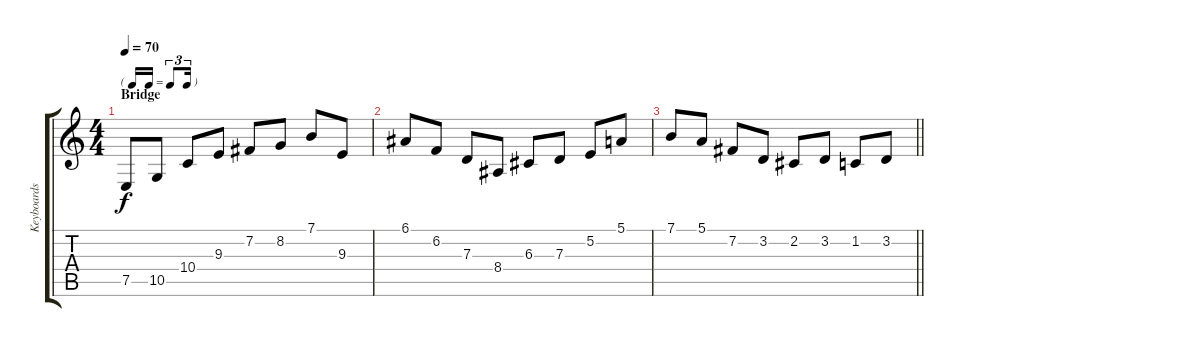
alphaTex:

\track ("Keyboards" "Keyboards") {instrument lead2sawtooth}
\staff {score tabs}
\tuning (E4 B3 G3 D3 A2 E2) {hide}
\ts (4 4)
\tf triplet16th
\section ("" "Bridge")
\tempo 70
\clef g2
\ks c
7.5.8{dy f} 10.5.8 10.4.8 9.3.8 7.2.8 8.2.8 7.1.8 9.3.8 |
6.1.8 6.2.8 7.3.8 8.4.8 6.3.8 7.3.8 5.2.8 5.1.8 |
\barLineRight lightlight
7.1.8 5.1.8 7.2.8 3.2.8 2.2.8 3.2.8 1.2.8 3.2.8
